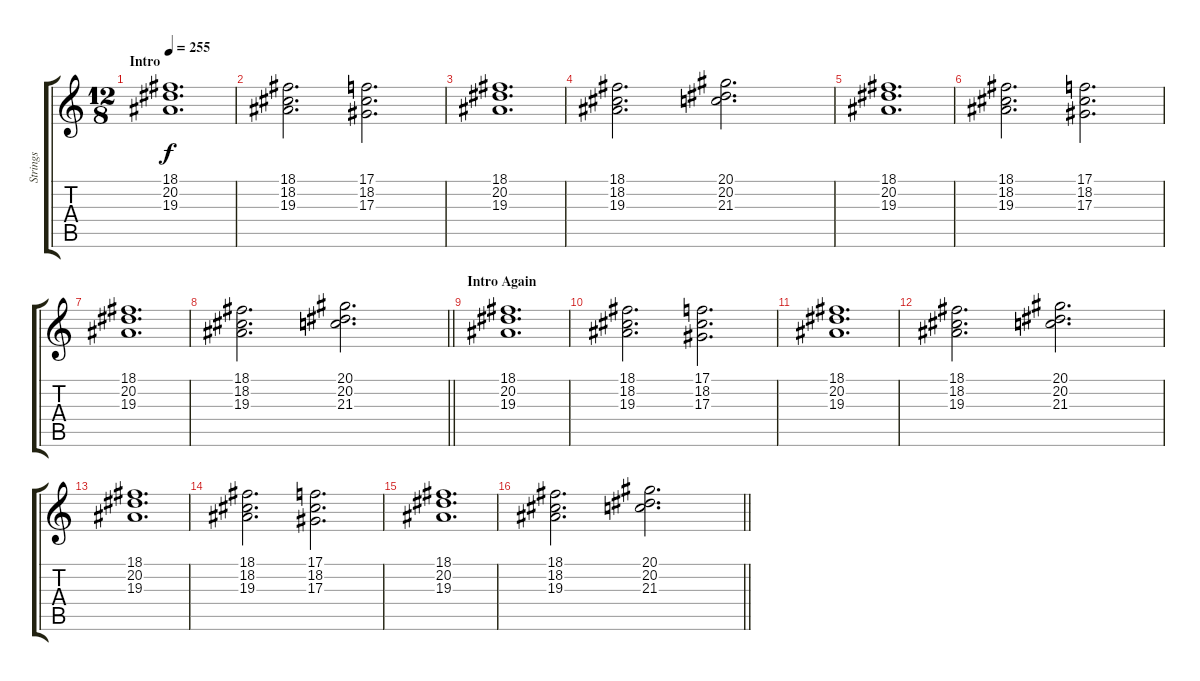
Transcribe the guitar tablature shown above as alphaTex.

\track ("Strings" "Strings") {instrument stringensemble1}
\staff {score tabs}
\tuning (C4 G3 Eb3 Bb2 F2 C2) {hide}
\ts (12 8)
\section ("" "Intro")
\tempo 255
\clef g2
\ks c
(18.1 20.2 19.3).1{d dy f instrument stringensemble1} |
(18.1 18.2 19.3).2{d} (17.1 18.2 17.3).2{d} |
(18.1 20.2 19.3).1{d} |
(18.1 18.2 19.3).2{d} (20.1 20.2 21.3).2{d} |
(18.1 20.2 19.3).1{d} |
(18.1 18.2 19.3).2{d} (17.1 18.2 17.3).2{d} |
(18.1 20.2 19.3).1{d} |
\barLineRight lightlight
(18.1 18.2 19.3).2{d} (20.1 20.2 21.3).2{d} |
\section ("" "Intro Again")
(18.1 20.2 19.3).1{d} |
(18.1 18.2 19.3).2{d} (17.1 18.2 17.3).2{d} |
(18.1 20.2 19.3).1{d} |
(18.1 18.2 19.3).2{d} (20.1 20.2 21.3).2{d} |
(18.1 20.2 19.3).1{d} |
(18.1 18.2 19.3).2{d} (17.1 18.2 17.3).2{d} |
(18.1 20.2 19.3).1{d} |
\barLineRight lightlight
(18.1 18.2 19.3).2{d} (20.1 20.2 21.3).2{d}
